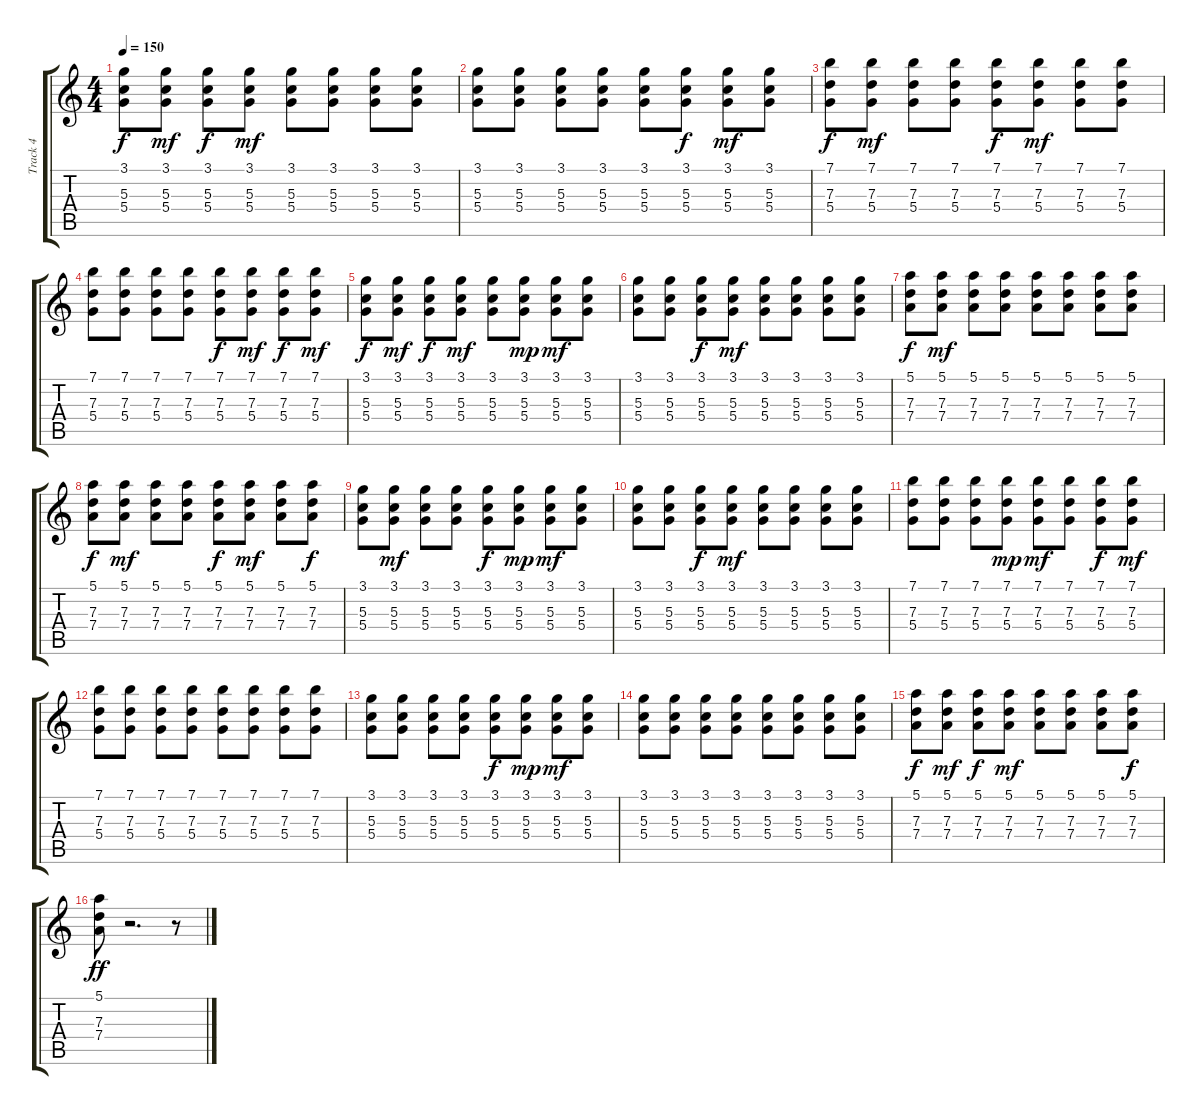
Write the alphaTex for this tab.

\track ("Track 4" "Track 4") {instrument overdrivenguitar}
\staff {score tabs}
\tuning (E4 B3 G3 D3 A2 E2) {hide}
\ts (4 4)
\tempo 150
\clef g2
\ks c
(3.1 5.3 5.4).8{dy f instrument overdrivenguitar} (3.1 5.3 5.4).8{dy mf} (3.1 5.3 5.4).8{dy f} (3.1 5.3 5.4).8{dy mf} (3.1 5.3 5.4).8 (3.1 5.3 5.4).8 (3.1 5.3 5.4).8 (3.1 5.3 5.4).8 |
(3.1 5.3 5.4).8 (3.1 5.3 5.4).8 (3.1 5.3 5.4).8 (3.1 5.3 5.4).8 (3.1 5.3 5.4).8 (3.1 5.3 5.4).8{dy f} (3.1 5.3 5.4).8{dy mf} (3.1 5.3 5.4).8 |
(7.1 7.3 5.4).8{dy f} (7.1 7.3 5.4).8{dy mf} (7.1 7.3 5.4).8 (7.1 7.3 5.4).8 (7.1 7.3 5.4).8{dy f} (7.1 7.3 5.4).8{dy mf} (7.1 7.3 5.4).8 (7.1 7.3 5.4).8 |
(7.1 7.3 5.4).8 (7.1 7.3 5.4).8 (7.1 7.3 5.4).8 (7.1 7.3 5.4).8 (7.1 7.3 5.4).8{dy f} (7.1 7.3 5.4).8{dy mf} (7.1 7.3 5.4).8{dy f} (7.1 7.3 5.4).8{dy mf} |
(3.1 5.3 5.4).8{dy f} (3.1 5.3 5.4).8{dy mf} (3.1 5.3 5.4).8{dy f} (3.1 5.3 5.4).8{dy mf} (3.1 5.3 5.4).8 (3.1 5.3 5.4).8{dy mp} (3.1 5.3 5.4).8{dy mf} (3.1 5.3 5.4).8 |
(3.1 5.3 5.4).8 (3.1 5.3 5.4).8 (3.1 5.3 5.4).8{dy f} (3.1 5.3 5.4).8{dy mf} (3.1 5.3 5.4).8 (3.1 5.3 5.4).8 (3.1 5.3 5.4).8 (3.1 5.3 5.4).8 |
(5.1 7.3 7.4).8{dy f} (5.1 7.3 7.4).8{dy mf} (5.1 7.3 7.4).8 (5.1 7.3 7.4).8 (5.1 7.3 7.4).8 (5.1 7.3 7.4).8 (5.1 7.3 7.4).8 (5.1 7.3 7.4).8 |
(5.1 7.3 7.4).8{dy f} (5.1 7.3 7.4).8{dy mf} (5.1 7.3 7.4).8 (5.1 7.3 7.4).8 (5.1 7.3 7.4).8{dy f} (5.1 7.3 7.4).8{dy mf} (5.1 7.3 7.4).8 (5.1 7.3 7.4).8{dy f} |
(3.1 5.3 5.4).8 (3.1 5.3 5.4).8{dy mf} (3.1 5.3 5.4).8 (3.1 5.3 5.4).8 (3.1 5.3 5.4).8{dy f} (3.1 5.3 5.4).8{dy mp} (3.1 5.3 5.4).8{dy mf} (3.1 5.3 5.4).8 |
(3.1 5.3 5.4).8 (3.1 5.3 5.4).8 (3.1 5.3 5.4).8{dy f} (3.1 5.3 5.4).8{dy mf} (3.1 5.3 5.4).8 (3.1 5.3 5.4).8 (3.1 5.3 5.4).8 (3.1 5.3 5.4).8 |
(7.1 7.3 5.4).8 (7.1 7.3 5.4).8 (7.1 7.3 5.4).8 (7.1 7.3 5.4).8{dy mp} (7.1 7.3 5.4).8{dy mf} (7.1 7.3 5.4).8 (7.1 7.3 5.4).8{dy f} (7.1 7.3 5.4).8{dy mf} |
(7.1 7.3 5.4).8 (7.1 7.3 5.4).8 (7.1 7.3 5.4).8 (7.1 7.3 5.4).8 (7.1 7.3 5.4).8 (7.1 7.3 5.4).8 (7.1 7.3 5.4).8 (7.1 7.3 5.4).8 |
(3.1 5.3 5.4).8 (3.1 5.3 5.4).8 (3.1 5.3 5.4).8 (3.1 5.3 5.4).8 (3.1 5.3 5.4).8{dy f} (3.1 5.3 5.4).8{dy mp} (3.1 5.3 5.4).8{dy mf} (3.1 5.3 5.4).8 |
(3.1 5.3 5.4).8 (3.1 5.3 5.4).8 (3.1 5.3 5.4).8 (3.1 5.3 5.4).8 (3.1 5.3 5.4).8 (3.1 5.3 5.4).8 (3.1 5.3 5.4).8 (3.1 5.3 5.4).8 |
(5.1 7.3 7.4).8{dy f} (5.1 7.3 7.4).8{dy mf} (5.1 7.3 7.4).8{dy f} (5.1 7.3 7.4).8{dy mf} (5.1 7.3 7.4).8 (5.1 7.3 7.4).8 (5.1 7.3 7.4).8 (5.1 7.3 7.4).8{dy f} |
(5.1 7.3 7.4).8{dy ff} r.2{d} r.8
